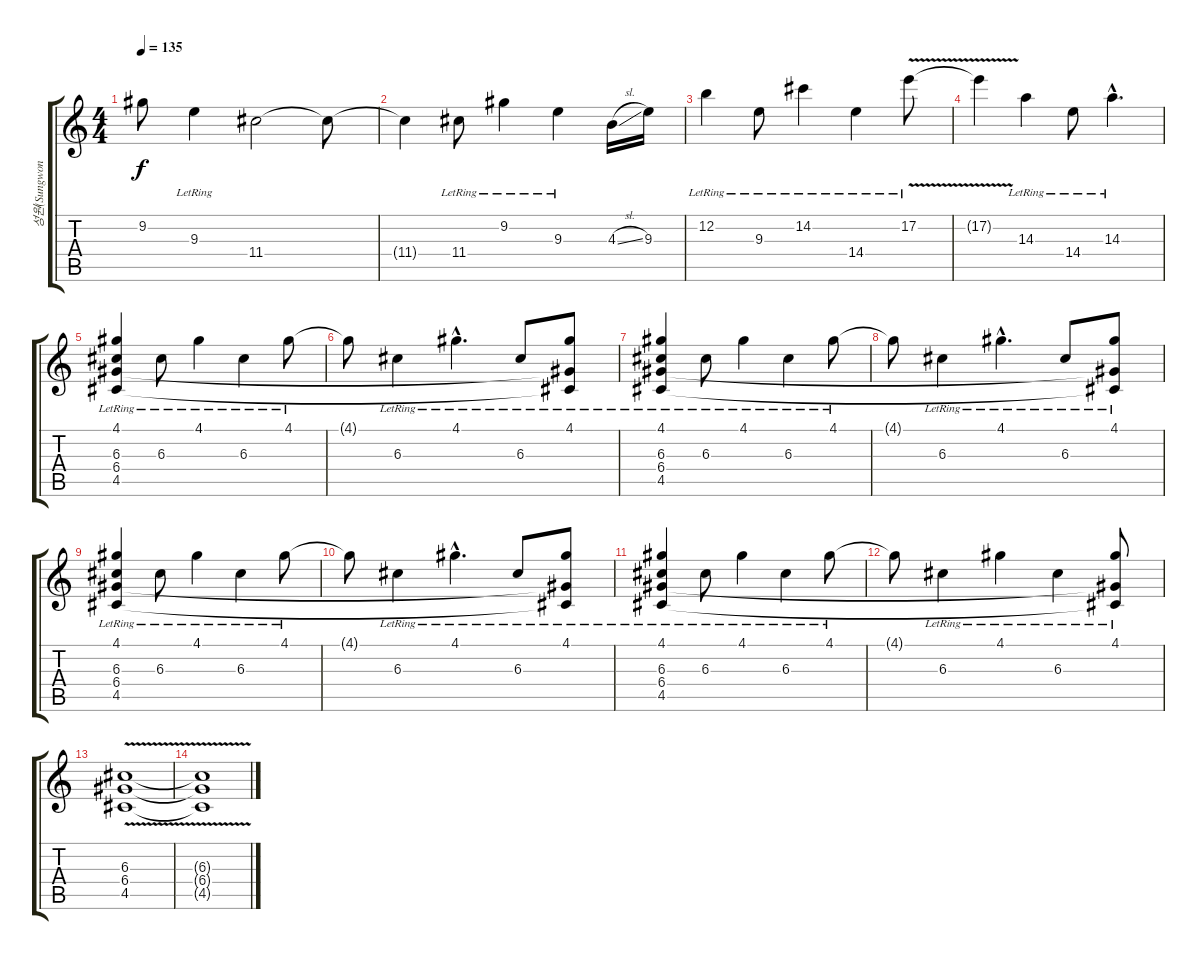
\track ("성원(Sungwon)" "성원(Sungwon") {instrument distortionguitar}
\staff {score tabs}
\tuning (E4 B3 G3 D3 A2 E2) {hide}
\ts (4 4)
\tempo 135
\clef g2
\ks c
9.2{t}.8{dy f} 9.3{lr}.4 11.4.2 11.4{t}.8 |
11.4{t}.4 11.4{lr}.8 9.2{lr}.4 9.3{lr}.4 4.3{sl}.16 9.3.16 |
12.2{lr}.4 9.3{lr}.8 14.2{lr}.4 14.4{lr}.4 17.2{v lr}.8 |
17.2{t}.4 14.3{lr}.4 14.4{lr}.8 14.3{hac lr}.4{d} |
(4.1{lr} 6.3 6.4 4.5).4 6.3{lr}.8 4.1{lr}.4 6.3{lr}.4 4.1{lr}.8 |
4.1{t}.8 6.3{lr}.4 4.1{hac lr}.4{d} 6.3{lr}.8 (4.1{lr} 6.4{t} 4.5{t}).8 |
(4.1{lr} 6.3 6.4 4.5).4 6.3{lr}.8 4.1{lr}.4 6.3{lr}.4 4.1{lr}.8 |
4.1{t}.8 6.3{lr}.4 4.1{hac lr}.4{d} 6.3{lr}.8 (4.1{lr} 6.4{t} 4.5{t}).8 |
(4.1{lr} 6.3 6.4 4.5).4 6.3{lr}.8 4.1{lr}.4 6.3{lr}.4 4.1{lr}.8 |
4.1{t}.8 6.3{lr}.4 4.1{hac lr}.4{d} 6.3{lr}.8 (4.1{lr} 6.4{t} 4.5{t}).8 |
(4.1{lr} 6.3 6.4 4.5).4 6.3{lr}.8 4.1{lr}.4 6.3{lr}.4 4.1{lr}.8 |
4.1{t}.8 6.3{lr}.4 4.1{lr}.4 6.3{lr}.4 (4.1{lr} 6.4{t} 4.5{t}).8 |
(6.3{v} 6.4{v} 4.5{v}).1 |
(6.3{t} 6.4{t} 4.5{t}).1
